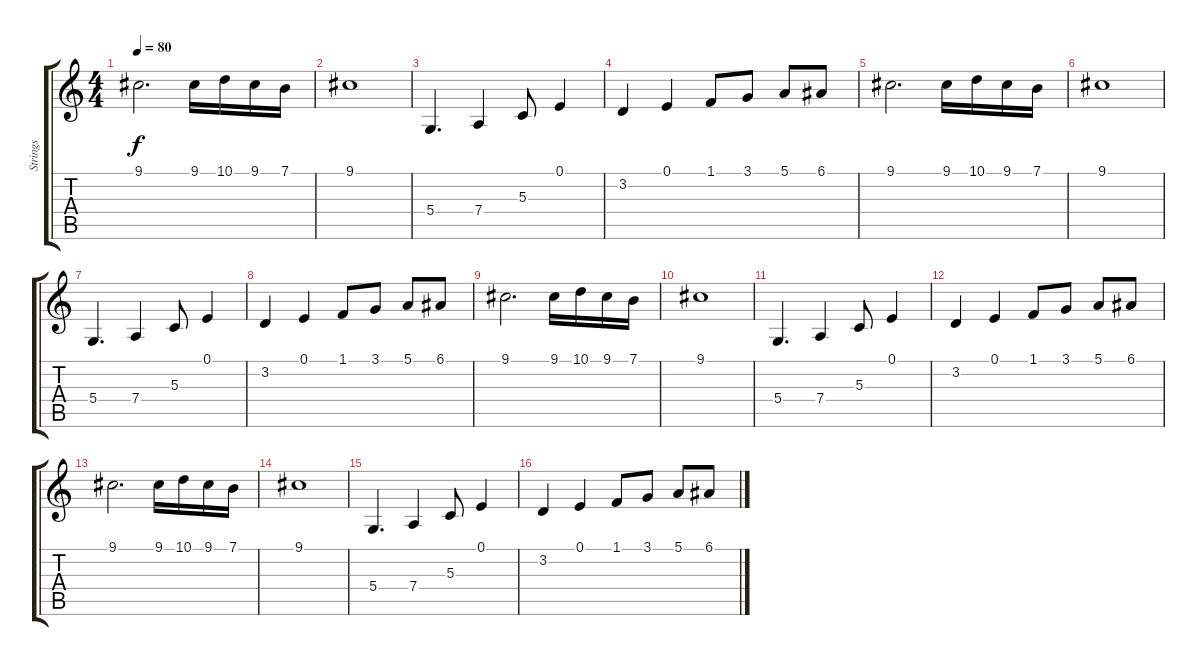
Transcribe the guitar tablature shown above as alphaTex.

\track ("Strings       " "Strings   ") {instrument stringensemble1}
\staff {score tabs}
\tuning (E4 B3 G3 D3 A2 E2) {hide}
\ts (4 4)
\tempo 80
\clef g2
\ks c
9.1.2{d dy f} 9.1.16 10.1.16 9.1.16 7.1.16 |
9.1.1 |
5.4.4{d} 7.4.4 5.3.8 0.1.4 |
3.2.4 0.1.4 1.1.8 3.1.8 5.1.8 6.1.8 |
9.1.2{d} 9.1.16 10.1.16 9.1.16 7.1.16 |
9.1.1 |
5.4.4{d} 7.4.4 5.3.8 0.1.4 |
3.2.4 0.1.4 1.1.8 3.1.8 5.1.8 6.1.8 |
9.1.2{d} 9.1.16 10.1.16 9.1.16 7.1.16 |
9.1.1 |
5.4.4{d} 7.4.4 5.3.8 0.1.4 |
3.2.4 0.1.4 1.1.8 3.1.8 5.1.8 6.1.8 |
9.1.2{d} 9.1.16 10.1.16 9.1.16 7.1.16 |
9.1.1 |
5.4.4{d} 7.4.4 5.3.8 0.1.4 |
3.2.4 0.1.4 1.1.8 3.1.8 5.1.8 6.1.8
